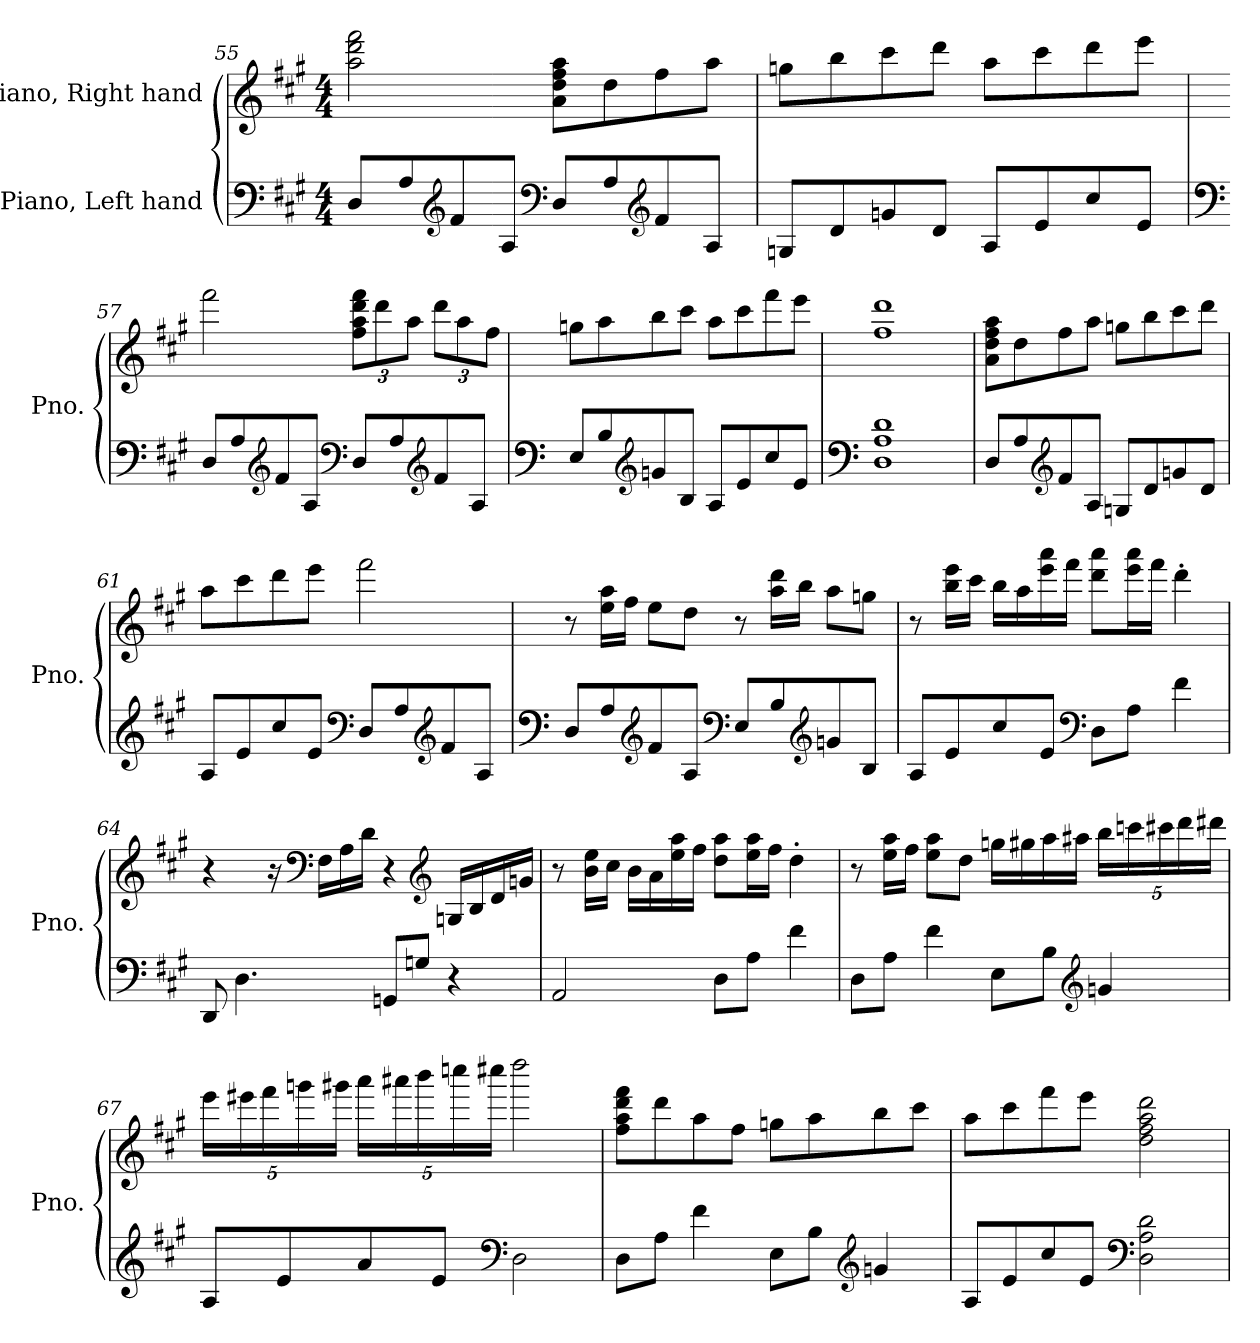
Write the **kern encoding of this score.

**kern	**kern
*part2	*part1
*staff2	*staff1
*I"Piano, Left hand	*I"Piano, Right hand
*I'Pno.	*I'Pno.
*clefF4	*clefG2
*k[f#c#g#]	*k[f#c#g#]
*M4/4	*M4/4
=55	=55
8D/L	2aa\ 2ddd\ 2fff#\
8A/	.
*clefG2	*
8f#/	.
8A/J	.
*clefF4	*
8D/L	8a\ 8dd\ 8ff#\ 8aa\L
8A/	8dd\
*clefG2	*
8f#/	8ff#\
8A/J	8aa\J
=56	=56
8Gn/L	8ggn\L
8d/	8bb\
8gn/	8ccc#\
8d/J	8ddd\J
8A/L	8aa\L
8e/	8ccc#\
8cc#/	8ddd\
8e/J	8eee\J
!!LO:PB:g=z
=57	=57
*clefF4	*
8D/L	2fff#\
8A/	.
*clefG2	*
8f#/	.
8A/J	.
*clefF4	*
*	*Xbrackettup
8D/L	12ff#\ 12aa\ 12ddd\ 12fff#\L
.	12ddd\
8A/	.
.	12aa\J
*clefG2	*
8f#/	12ddd\L
.	12aa\
8A/J	.
.	12ff#\J
=58	=58
*clefF4	*
8E/L	8ggn\L
8B/	8aa\
*clefG2	*
8gn/	8bb\
8B/J	8ccc#\J
8A/L	8aa\L
8e/	8ccc#\
8cc#/	8fff#\
8e/J	8eee\J
=59	=59
*clefF4	*
1D 1A 1d	1ff# 1ddd
!!LO:LB:g=z
=60	=60
8D/L	8a\ 8dd\ 8ff#\ 8aa\L
8A/	8dd\
*clefG2	*
8f#/	8ff#\
8A/J	8aa\J
8Gn/L	8ggn\L
8d/	8bb\
8gn/	8ccc#\
8d/J	8ddd\J
=61	=61
8A/L	8aa\L
8e/	8ccc#\
8cc#/	8ddd\
8e/J	8eee\J
*clefF4	*
8D/L	2fff#\
8A/	.
*clefG2	*
8f#/	.
8A/J	.
=62	=62
*clefF4	*
8D/L	8r
8A/	16ee\ 16aa\LL
.	16ff#\JJ
*clefG2	*
8f#/	8ee\L
8A/J	8dd\J
*clefF4	*
8E/L	8r
8B/	16aa\ 16ddd\LL
.	16bb\JJ
*clefG2	*
8gn/	8aa\L
8B/J	8ggn\J
!!LO:LB:g=z
=63	=63
8A/L	8r
8e/	16bb\ 16eee\LL
.	16ccc#\JJ
8cc#/	16bb\LL
.	16aa\
8e/J	16eee\ 16aaa\
.	16fff#\JJ
*clefF4	*
8D\L	8ddd\ 8aaa\L
8A\J	16eee\ 16aaa\L
.	16fff#\JJ
4f#\	4ddd'\
=64	=64
8DD/	4r
4.D\	.
.	16r
*	*clefF4
.	16F#\LL
.	16A\
.	16d\JJ
8GGn/L	4r
8Gn/J	.
*	*clefG2
4r	16Gn/LL
.	16B/
.	16d/
.	16gn/JJ
!!LO:LB:g=z
=65	=65
2AA/	8r
.	16b\ 16ee\LL
.	16cc#\JJ
.	16b\LL
.	16a\
.	16ee\ 16aa\
.	16ff#\JJ
8D\L	8dd\ 8aa\L
8A\J	16ee\ 16aa\L
.	16ff#\JJ
4f#\	4dd'\
=66	=66
8D\L	8r
8A\J	16ee\ 16aa\LL
.	16ff#\JJ
4f#\	8ee\ 8aa\L
.	8dd\J
8E\L	16ggn\LL
.	16gg#X\
8B\J	16aa\
.	16aa#X\JJ
*clefG2	*
4gn/	20bb\LL
.	20cccn\
.	20ccc#X\
.	20ddd\
.	20ddd#X\JJ
!!LO:LB:g=z
=67	=67
8A/L	20eee\LL
.	20eee#X\
.	20fff#\
8e/	.
.	20gggn\
.	20ggg#X\JJ
8a/	20aaa\LL
.	20aaa#X\
.	20bbb\
8e/J	.
.	20ccccn\
.	20cccc#X\JJ
*clefF4	*
2D\	2dddd\
=68	=68
8D\L	8ff#\ 8aa\ 8ddd\ 8fff#\L
8A\J	8ddd\
4f#\	8aa\
.	8ff#\J
8E\L	8ggn\L
8B\J	8aa\
*clefG2	*
4gn/	8bb\
.	8ccc#\J
=69	=69
8A/L	8aa\L
8e/	8ccc#\
8cc#/	8fff#\
8e/J	8eee\J
*clefF4	*
2D\ 2A\ 2d\	2dd\ 2ff#\ 2aa\ 2ddd\
=	=
*-	*-
